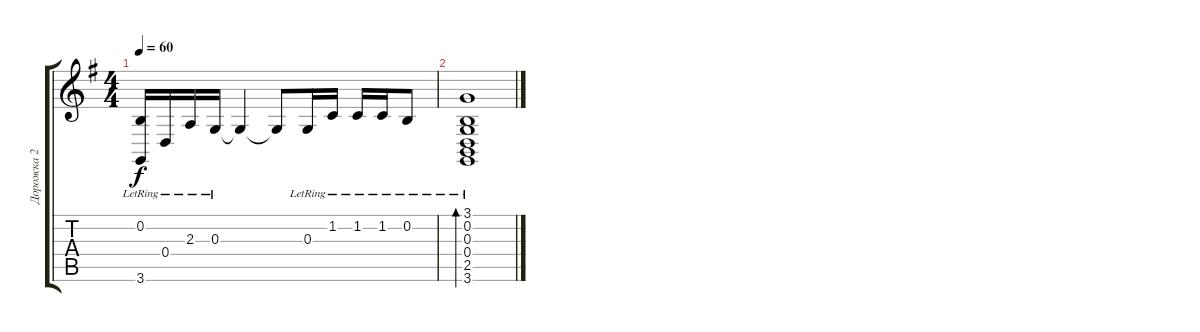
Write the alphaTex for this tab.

\track ("Дорожка 2" "Дорожка 2") {instrument electricgrandpiano}
\staff {score tabs}
\tuning (E4 B3 G3 D3 A2 E2) {hide}
\ts (4 4)
\tempo 60
\clef g2
\ks g
(0.2{lr} 3.6{lr}).16{dy f} 0.4{lr}.16 2.3{lr}.16 0.3{lr}.16 0.3{t}.4 0.3{t}.8 0.3{lr}.16 1.2{lr}.16 1.2{lr}.16 1.2{lr}.16 0.2{lr}.8 |
(3.1{lr} 0.2{lr} 0.3{lr} 0.4{lr} 2.5{lr} 3.6{lr}).1{bd 240}
